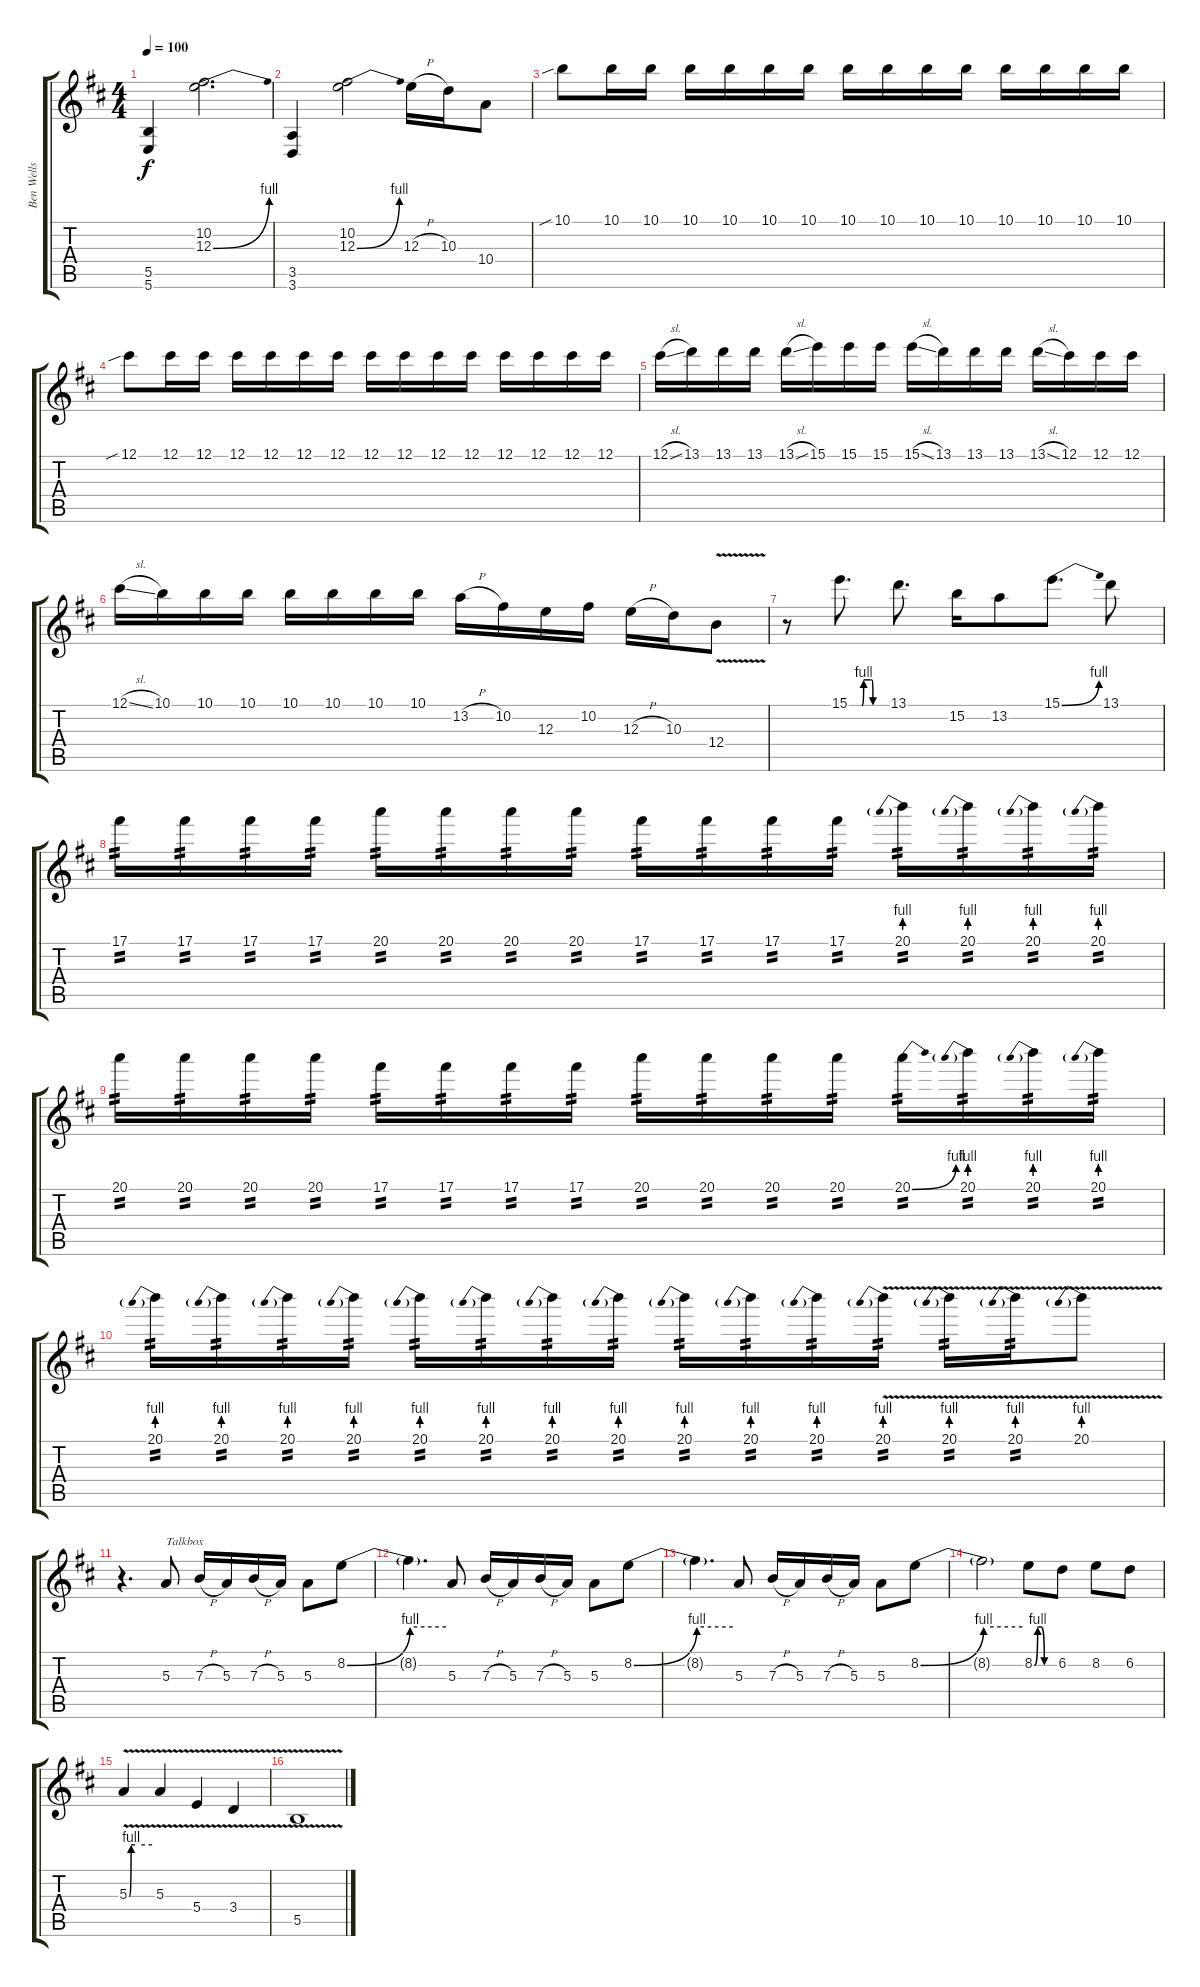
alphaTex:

\track ("Ben Wells" "Ben Wells") {instrument overdrivenguitar}
\staff {score tabs}
\tuning (Db4 Ab3 E3 B2 Gb2 B1) {hide}
\ts (4 4)
\tempo 100
\clef g2
\ks bminor
(5.5 5.6).4{dy f} (10.2 12.3{be (bend 0 0 60 4)}).2{d} |
(3.5 3.6).4 (10.2 12.3{be (bend 0 0 60 4)}).2 12.3{h}.16 10.3.16 10.4.8 |
10.1{sib}.8 10.1.16 10.1.16 10.1.16 10.1.16 10.1.16 10.1.16 10.1.16 10.1.16 10.1.16 10.1.16 10.1.16 10.1.16 10.1.16 10.1.16 |
12.1{sib}.8 12.1.16 12.1.16 12.1.16 12.1.16 12.1.16 12.1.16 12.1.16 12.1.16 12.1.16 12.1.16 12.1.16 12.1.16 12.1.16 12.1.16 |
12.1{sl}.16 13.1.16 13.1.16 13.1.16 13.1{sl}.16 15.1.16 15.1.16 15.1.16 15.1{sl}.16 13.1.16 13.1.16 13.1.16 13.1{sl}.16 12.1.16 12.1.16 12.1.16 |
12.1{sl}.16 10.1.16 10.1.16 10.1.16 10.1.16 10.1.16 10.1.16 10.1.16 13.2{h}.16 10.2.16 12.3.16 10.2.16 12.3{h}.16 10.3.16 12.4{v}.8 |
r.8 15.1{be (custom 0 0 10 0 15 0 20 0 23 4 30 4 34 4 36 4 38 0 60 0)}.8{d} 13.1.8{d} 15.2.16 13.2.8 15.1{be (bend 0 0 60 4)}.8{d} 13.1.8 |
17.1.16{tp 2} 17.1.16{tp 2} 17.1.16{tp 2} 17.1.16{tp 2} 20.1.16{tp 2} 20.1.16{tp 2} 20.1.16{tp 2} 20.1.16{tp 2} 17.1.16{tp 2} 17.1.16{tp 2} 17.1.16{tp 2} 17.1.16{tp 2} 20.1{be (prebend 0 4 60 4)}.16{tp 2} 20.1{be (prebend 0 4 60 4)}.16{tp 2} 20.1{be (prebend 0 4 60 4)}.16{tp 2} 20.1{be (prebend 0 4 60 4)}.16{tp 2} |
20.1.16{tp 2} 20.1.16{tp 2} 20.1.16{tp 2} 20.1.16{tp 2} 17.1.16{tp 2} 17.1.16{tp 2} 17.1.16{tp 2} 17.1.16{tp 2} 20.1.16{tp 2} 20.1.16{tp 2} 20.1.16{tp 2} 20.1.16{tp 2} 20.1{be (bend 0 0 60 4)}.16{tp 2} 20.1{be (prebend 0 4 60 4)}.16{tp 2} 20.1{be (prebend 0 4 60 4)}.16{tp 2} 20.1{be (prebend 0 4 60 4)}.16{tp 2} |
20.1{be (prebend 0 4 60 4)}.16{tp 2} 20.1{be (prebend 0 4 60 4)}.16{tp 2} 20.1{be (prebend 0 4 60 4)}.16{tp 2} 20.1{be (prebend 0 4 60 4)}.16{tp 2} 20.1{be (prebend 0 4 60 4)}.16{tp 2} 20.1{be (prebend 0 4 60 4)}.16{tp 2} 20.1{be (prebend 0 4 60 4)}.16{tp 2} 20.1{be (prebend 0 4 60 4)}.16{tp 2} 20.1{be (prebend 0 4 60 4)}.16{tp 2} 20.1{be (prebend 0 4 60 4)}.16{tp 2} 20.1{be (prebend 0 4 60 4)}.16{tp 2} 20.1{be (prebend 0 4 60 4) v}.16{tp 2} 20.1{be (prebend 0 4 60 4) v}.16{tp 2} 20.1{be (prebend 0 4 60 4) v}.16{tp 2} 20.1{be (prebend 0 4 60 4) v}.8 |
r.4{d} 5.3.8{txt "Talkbox"} 7.3{h}.16 5.3.16 7.3{h}.16 5.3.16 5.3.8 8.2{be (bend 0 0 60 4)}.8 |
8.2{be (hold 0 4 60 4) t}.4{d} 5.3.8 7.3{h}.16 5.3.16 7.3{h}.16 5.3.16 5.3.8 8.2{be (bend 0 0 60 4)}.8 |
8.2{be (hold 0 4 60 4) t}.4{d} 5.3.8 7.3{h}.16 5.3.16 7.3{h}.16 5.3.16 5.3.8 8.2{be (bend 0 0 60 4)}.8 |
8.2{be (hold 0 4 60 4) t}.2 8.2{be (custom 0 0 10 4 20 4 30 0 60 0)}.8 6.2.8 8.2.8 6.2.8 |
5.3{be (custom 0 0 5 4 8 4 15 4 60 4) v}.4 5.3{v}.4 5.4{v}.4 3.4{v}.4 |
5.5{v}.1
